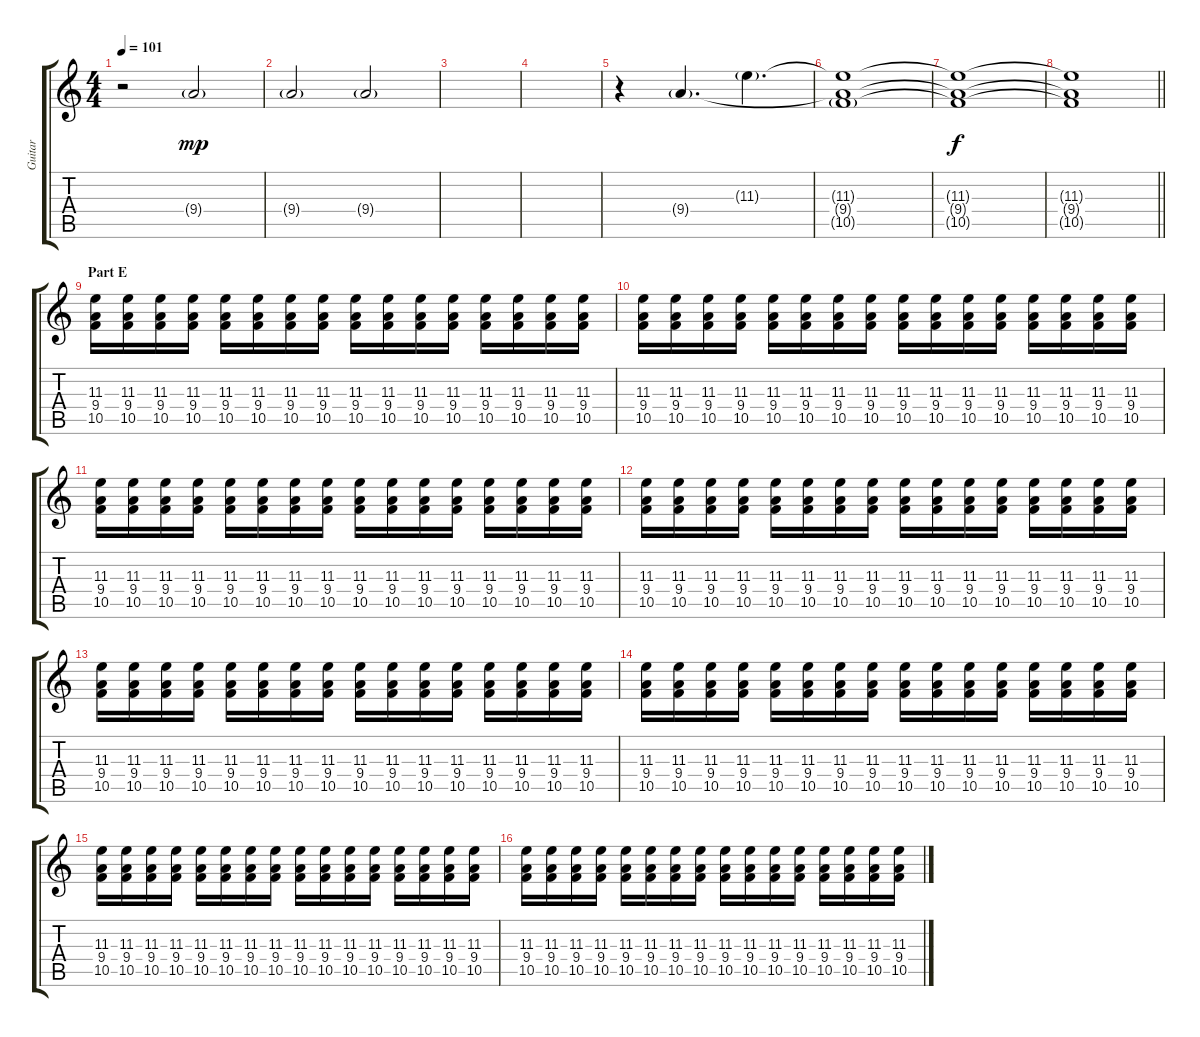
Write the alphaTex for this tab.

\track ("Guitar" "Guitar") {instrument electricguitarclean}
\staff {score tabs}
\tuning (D4 A3 F3 C3 G2 C2) {hide}
\ts (4 4)
\tempo 101
\clef g2
\ks c
r.2{dy mp} 9.4{g}.2 |
9.4{g}.2 9.4{g}.2 |
|
|
r.4 9.4{g}.4{d} 11.3{g}.4{d} |
(11.3{t} 9.4{t} 10.5{g}).1 |
(11.3{t} 9.4{t} 10.5{t}).1{dy f} |
\barLineRight lightlight
(11.3{t} 9.4{t} 10.5{t}).1 |
\section ("" "Part E")
(11.3 9.4 10.5).16 (11.3 9.4 10.5).16 (11.3 9.4 10.5).16 (11.3 9.4 10.5).16 (11.3 9.4 10.5).16 (11.3 9.4 10.5).16 (11.3 9.4 10.5).16 (11.3 9.4 10.5).16 (11.3 9.4 10.5).16 (11.3 9.4 10.5).16 (11.3 9.4 10.5).16 (11.3 9.4 10.5).16 (11.3 9.4 10.5).16 (11.3 9.4 10.5).16 (11.3 9.4 10.5).16 (11.3 9.4 10.5).16 |
(11.3 9.4 10.5).16 (11.3 9.4 10.5).16 (11.3 9.4 10.5).16 (11.3 9.4 10.5).16 (11.3 9.4 10.5).16 (11.3 9.4 10.5).16 (11.3 9.4 10.5).16 (11.3 9.4 10.5).16 (11.3 9.4 10.5).16 (11.3 9.4 10.5).16 (11.3 9.4 10.5).16 (11.3 9.4 10.5).16 (11.3 9.4 10.5).16 (11.3 9.4 10.5).16 (11.3 9.4 10.5).16 (11.3 9.4 10.5).16 |
(11.3 9.4 10.5).16 (11.3 9.4 10.5).16 (11.3 9.4 10.5).16 (11.3 9.4 10.5).16 (11.3 9.4 10.5).16 (11.3 9.4 10.5).16 (11.3 9.4 10.5).16 (11.3 9.4 10.5).16 (11.3 9.4 10.5).16 (11.3 9.4 10.5).16 (11.3 9.4 10.5).16 (11.3 9.4 10.5).16 (11.3 9.4 10.5).16 (11.3 9.4 10.5).16 (11.3 9.4 10.5).16 (11.3 9.4 10.5).16 |
(11.3 9.4 10.5).16 (11.3 9.4 10.5).16 (11.3 9.4 10.5).16 (11.3 9.4 10.5).16 (11.3 9.4 10.5).16 (11.3 9.4 10.5).16 (11.3 9.4 10.5).16 (11.3 9.4 10.5).16 (11.3 9.4 10.5).16 (11.3 9.4 10.5).16 (11.3 9.4 10.5).16 (11.3 9.4 10.5).16 (11.3 9.4 10.5).16 (11.3 9.4 10.5).16 (11.3 9.4 10.5).16 (11.3 9.4 10.5).16 |
(11.3 9.4 10.5).16 (11.3 9.4 10.5).16 (11.3 9.4 10.5).16 (11.3 9.4 10.5).16 (11.3 9.4 10.5).16 (11.3 9.4 10.5).16 (11.3 9.4 10.5).16 (11.3 9.4 10.5).16 (11.3 9.4 10.5).16 (11.3 9.4 10.5).16 (11.3 9.4 10.5).16 (11.3 9.4 10.5).16 (11.3 9.4 10.5).16 (11.3 9.4 10.5).16 (11.3 9.4 10.5).16 (11.3 9.4 10.5).16 |
(11.3 9.4 10.5).16 (11.3 9.4 10.5).16 (11.3 9.4 10.5).16 (11.3 9.4 10.5).16 (11.3 9.4 10.5).16 (11.3 9.4 10.5).16 (11.3 9.4 10.5).16 (11.3 9.4 10.5).16 (11.3 9.4 10.5).16 (11.3 9.4 10.5).16 (11.3 9.4 10.5).16 (11.3 9.4 10.5).16 (11.3 9.4 10.5).16 (11.3 9.4 10.5).16 (11.3 9.4 10.5).16 (11.3 9.4 10.5).16 |
(11.3 9.4 10.5).16 (11.3 9.4 10.5).16 (11.3 9.4 10.5).16 (11.3 9.4 10.5).16 (11.3 9.4 10.5).16 (11.3 9.4 10.5).16 (11.3 9.4 10.5).16 (11.3 9.4 10.5).16 (11.3 9.4 10.5).16 (11.3 9.4 10.5).16 (11.3 9.4 10.5).16 (11.3 9.4 10.5).16 (11.3 9.4 10.5).16 (11.3 9.4 10.5).16 (11.3 9.4 10.5).16 (11.3 9.4 10.5).16 |
(11.3 9.4 10.5).16 (11.3 9.4 10.5).16 (11.3 9.4 10.5).16 (11.3 9.4 10.5).16 (11.3 9.4 10.5).16 (11.3 9.4 10.5).16 (11.3 9.4 10.5).16 (11.3 9.4 10.5).16 (11.3 9.4 10.5).16 (11.3 9.4 10.5).16 (11.3 9.4 10.5).16 (11.3 9.4 10.5).16 (11.3 9.4 10.5).16 (11.3 9.4 10.5).16 (11.3 9.4 10.5).16 (11.3 9.4 10.5).16
